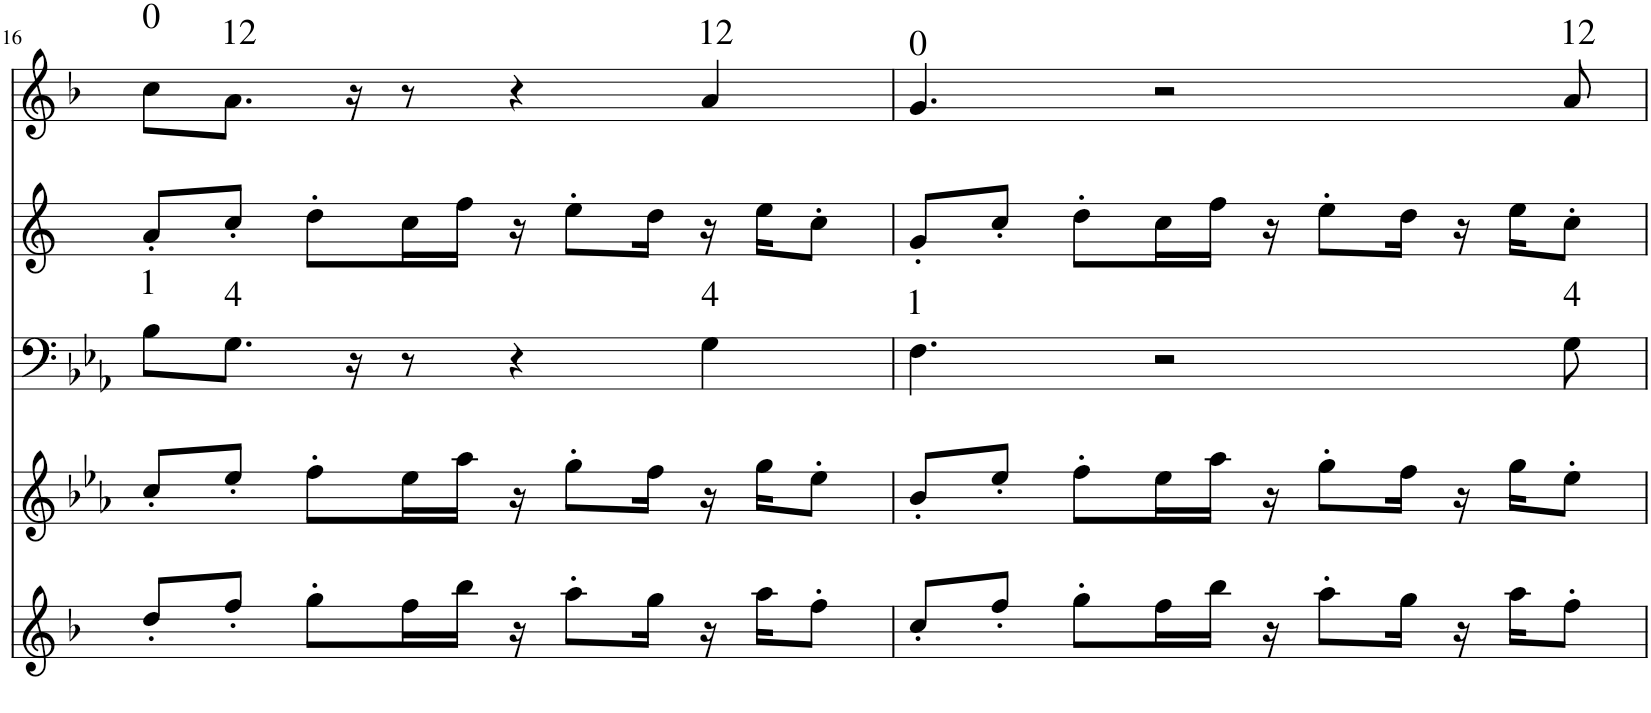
**kern	**kern	**kern	**kern	**kern	**kern
*part6	*part5	*part4	*part3	*part2	*part1
*staff6	*staff5	*staff4	*staff3	*staff2	*staff1
*I"Saxofone Tenor	*I"Flauta	*I"Tuba	*I"Trombone	*I"Saxofone Alto	*I"Trompete Bb
*	*I'Fl	*I'Tba	*I'Trb	*	*I'Tpt
!!LO:PB:g=z
*clefG2	*clefG2	*clefF4	*clefF4	*clefG2	*clefG2
*Trd8c14	*	*	*	*Trd5c9	*Trd1c2
*k[b-]	*k[b-e-a-]	*k[b-e-a-]	*k[b-e-a-]	*k[]	*k[b-]
*M4/4	*M4/4	*M4/4	*M4/4	*M4/4	*M4/4
=16	=16	=16	=16	=16	=16
!	!	!	!	!	!LO:TX:a:t=0
!	!	!	!LO:TX:a:t=1	!	!
8dd'/L	8cc'/L	8.CC/L	8B-\L	8a'/L	8cc\L
!	!	!	!	!	!LO:TX:a:t=12
!	!	!	!LO:TX:a:t=4	!	!
8ff'/J	8ee-'/J	.	8.G\J	8cc'/J	8.a\J
.	.	[16CC/Jk	.	.	.
8gg'\L	8ff'\L	32CC]	.	8dd'\L	.
.	.	32r	.	.	.
.	.	16r	16r	.	16r
16ff\L	16ee-\L	8CC	8r	16cc\L	8r
16bb-\JJ	16aa-\JJ	.	.	16ff\JJ	.
16r	16r	8r	4r	16r	4r
8aa'\L	8gg'\L	.	.	8ee'\L	.
.	.	8CC	.	.	.
16gg\Jk	16ff\Jk	.	.	16dd\Jk	.
!	!	!	!	!	!LO:TX:a:t=12
!	!	!	!LO:TX:a:t=4	!	!
16r	16r	8r	4G\	16r	4a/
16aa\KL	16gg\KL	.	.	16ee\KL	.
8ff'\J	8ee-'\J	8CC	.	8cc'\J	.
=17	=17	=17	=17	=17	=17
!	!	!	!	!	!LO:TX:a:t=0
!	!	!	!LO:TX:a:t=1	!	!
8cc'/L	8b-'/L	8.BBB-/L	4.F\	8g'/L	4.g/
8ff'/J	8ee-'/J	.	.	8cc'/J	.
.	.	[16BBB-/Jk	.	.	.
8gg'\L	8ff'\L	32BBB-]	.	8dd'\L	.
.	.	32r	.	.	.
.	.	16r	.	.	.
16ff\L	16ee-\L	8BBB-	2r	16cc\L	2r
16bb-\JJ	16aa-\JJ	.	.	16ff\JJ	.
16r	16r	8r	.	16r	.
8aa'\L	8gg'\L	.	.	8ee'\L	.
.	.	8BBB-	.	.	.
16gg\Jk	16ff\Jk	.	.	16dd\Jk	.
16r	16r	8r	.	16r	.
16aa\KL	16gg\KL	.	.	16ee\KL	.
!	!	!	!	!	!LO:TX:a:t=12
!	!	!	!LO:TX:a:t=4	!	!
8ff'\J	8ee-'\J	8BBB-	8G\	8cc'\J	8a/
=	=	=	=	=	=
*-	*-	*-	*-	*-	*-
